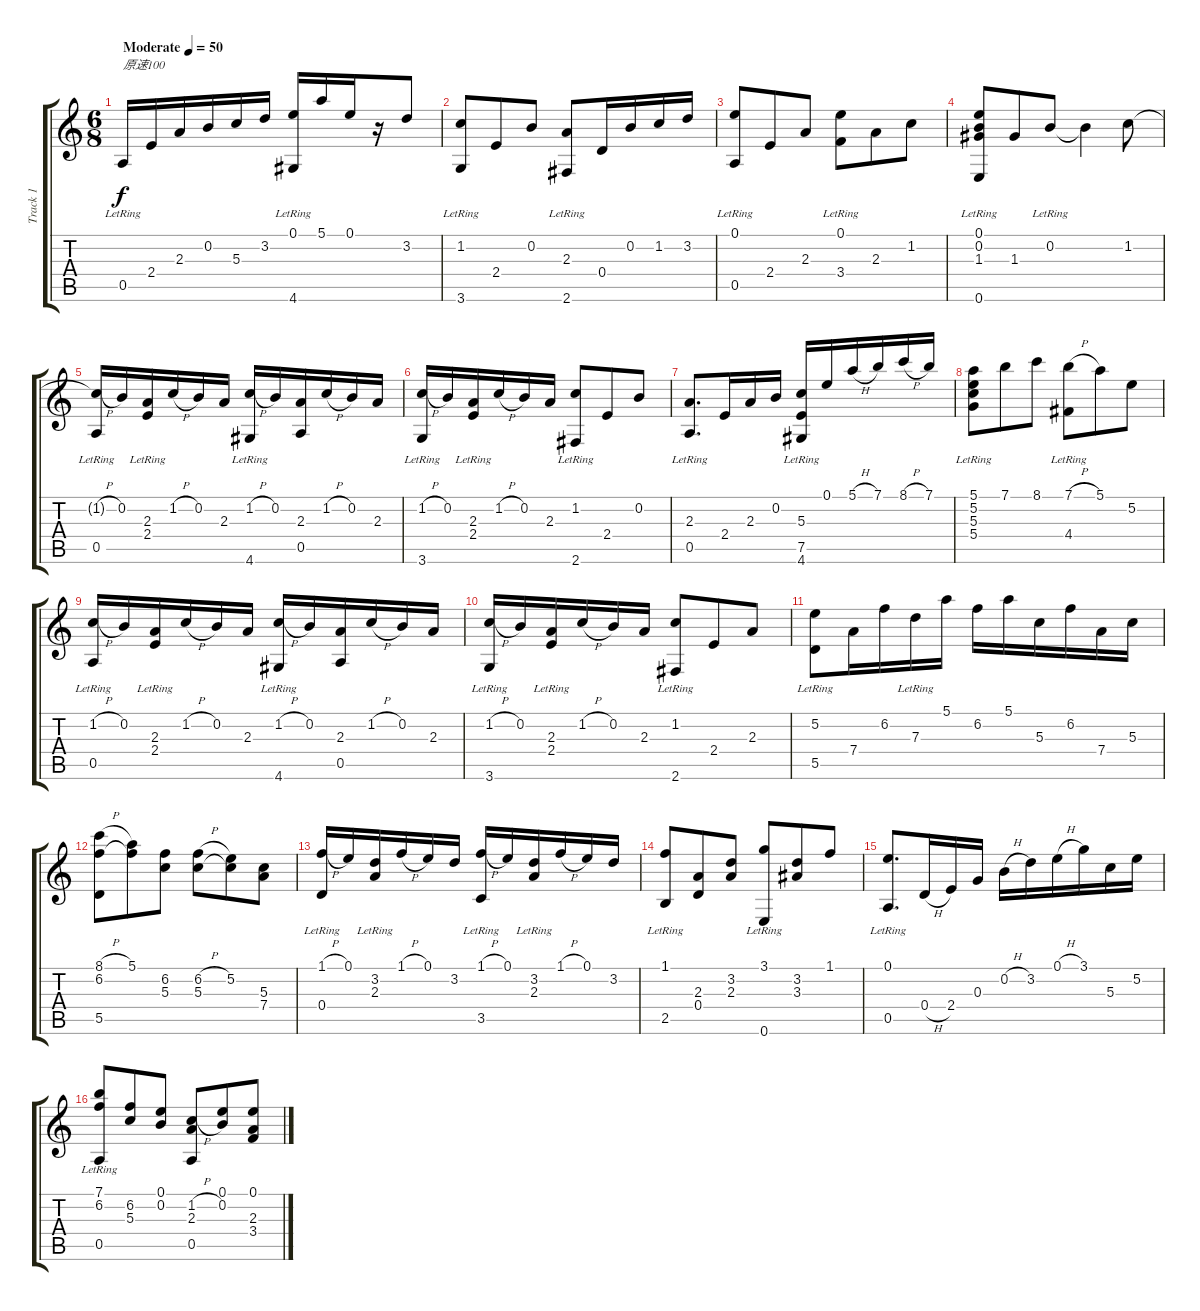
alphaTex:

\track ("Track 1" "Track 1") {instrument acousticguitarnylon}
\staff {score tabs}
\tuning (E4 B3 G3 D3 A2 E2) {hide}
\ts (6 8)
\tempo (50 "Moderate")
\clef g2
\ks c
0.5{lr}.16{txt "原速100" dy f instrument acousticguitarnylon} 2.4.16 2.3.16 0.2.16 5.3.16 3.2.16 (0.1 4.6{lr}).16 5.1.16 0.1.16 r.16 3.2.8 |
(1.2{lr} 3.6{lr}).8 2.4.8 0.2.8 (2.3 2.6{lr}).8 0.4.16 0.2.16 1.2.16 3.2.16 |
(0.1{lr} 0.5{lr}).8 2.4.8 2.3.8 (0.1{lr} 3.4).8 2.3.8 1.2.8 |
(0.1{lr} 0.2{lr} 1.3{lr} 0.6{lr}).8 1.3.8 0.2{lr}.8 0.2{t}.4 1.2.8 |
(1.2{h t} 0.5{lr}).16 0.2.16 (2.3 2.4{lr}).16 1.2{h}.16 0.2.16 2.3.16 (1.2{h} 4.6{lr}).16 0.2.16 (2.3 0.5).16 1.2{h}.16 0.2.16 2.3.16 |
(1.2{h} 3.6{lr}).16 0.2.16 (2.3 2.4{lr}).16 1.2{h}.16 0.2.16 2.3.16 (1.2 2.6{lr}).8 2.4.8 0.2.8 |
(2.3 0.5{lr}).8{d} 2.4.16 2.3.16 0.2.16 (5.3 7.5{lr} 4.6{lr}).16 0.1.16 5.1{h}.16 7.1.16 8.1{h}.16 7.1.16 |
(5.1 5.2 5.3 5.4{lr}).8 7.1.8 8.1.8 (7.1{h} 4.4{lr}).8 5.1.8 5.2.8 |
(1.2{h} 0.5{lr}).16 0.2.16 (2.3 2.4{lr}).16 1.2{h}.16 0.2.16 2.3.16 (1.2{h} 4.6{lr}).16 0.2.16 (2.3 0.5).16 1.2{h}.16 0.2.16 2.3.16 |
(1.2{h} 3.6{lr}).16 0.2.16 (2.3 2.4{lr}).16 1.2{h}.16 0.2.16 2.3.16 (1.2 2.6{lr}).8 2.4.8 2.3.8 |
(5.2 5.5{lr}).8 7.4.16 6.2.16 7.3{lr}.16 5.1.16 6.2.16 5.1.16 5.3.16 6.2.16 7.4.16 5.3.16 |
(8.1{h} 6.2 5.5).8 (5.1 6.2{t}).8 (6.2 5.3).8 (6.2{h} 5.3).8 (5.2 5.3{t}).8 (5.3 7.4).8 |
(1.1{h} 0.4{lr}).16 0.1.16 (3.2 2.3{lr}).16 1.1{h}.16 0.1.16 3.2.16 (1.1{h} 3.5{lr}).16 0.1.16 (3.2 2.3{lr}).16 1.1{h}.16 0.1.16 3.2.16 |
(1.1 2.5{lr}).8 (2.3 0.4).8 (3.2 2.3).8 (3.1 0.6{lr}).8 (3.2 3.3).8 1.1.8 |
(0.1{lr} 0.5).8{d} 0.4{h}.16 2.4.16 0.3.16 0.2{h}.16 3.2.16 0.1{h}.16 3.1.16 5.3.16 5.2.16 |
(7.1 6.2 0.5{lr}).8 (6.2 5.3).8 (0.1 0.2).8 (1.2{h} 2.3 0.5).8 (0.1 0.2).8 (0.1 2.3 3.4).8
